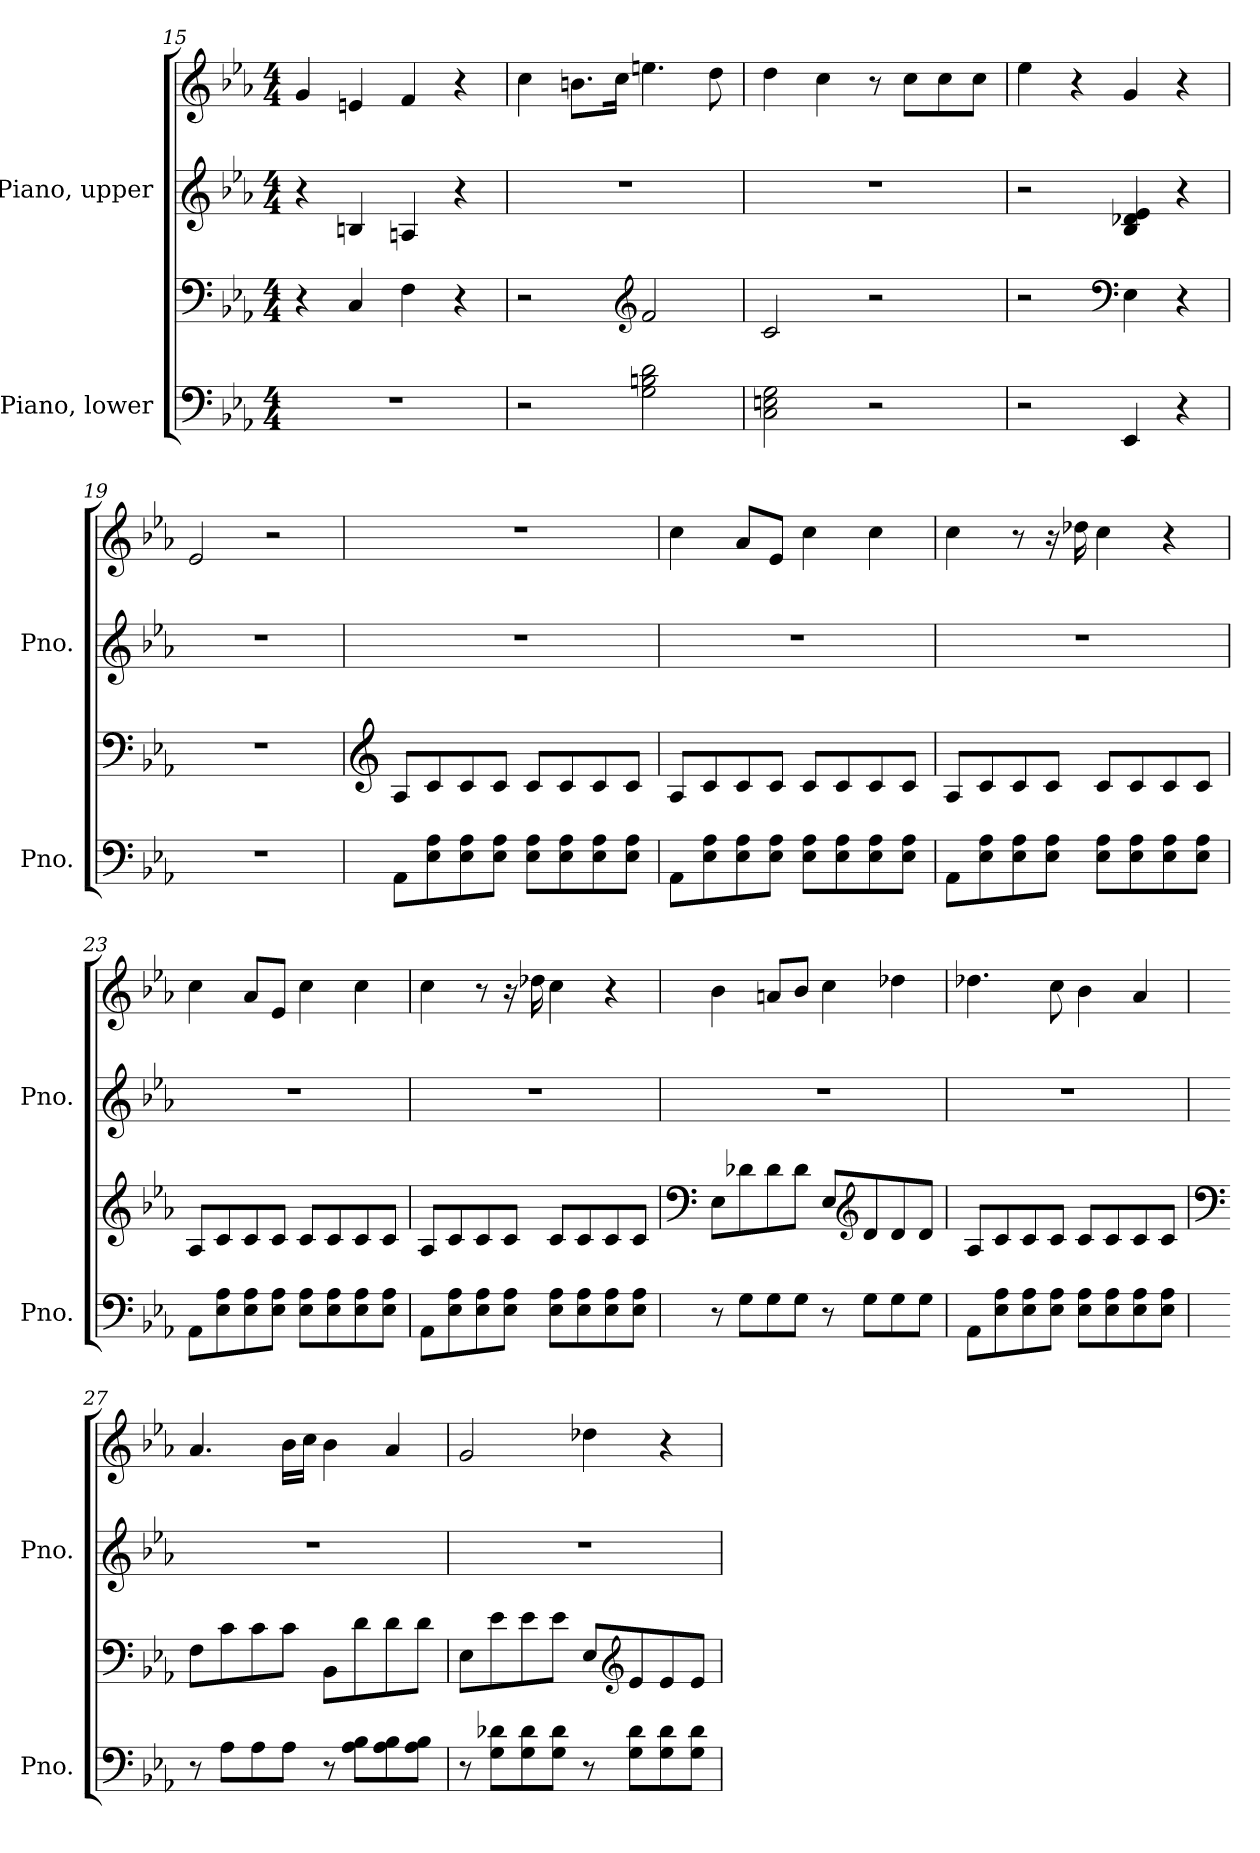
**kern	**kern	**kern	**kern
*part2	*part2	*part1	*part1
*staff4	*staff3	*staff2	*staff1
*I"Piano, lower	*	*I"Piano, upper	*
*I'Pno.	*	*I'Pno.	*
*clefF4	*clefF4	*clefG2	*clefG2
*k[b-e-a-]	*k[b-e-a-]	*k[b-e-a-]	*k[b-e-a-]
*M4/4	*M4/4	*M4/4	*M4/4
=15	=15	=15	=15
1r	4r	4r	4g/
.	4C/	4Bn/	4en/
.	4F\	4An/	4f/
.	4r	4r	4r
=16	=16	=16	=16
2r	2r	1r	4cc\
.	.	.	8.bn\L
.	.	.	16cc\Jk
*	*clefG2	*	*
2G\ 2Bn\ 2d\	2f/	.	4.een\
.	.	.	8dd\
=17	=17	=17	=17
2C\ 2En\ 2G\	2c/	1r	4dd\
.	.	.	4cc\
2r	2r	.	8r
.	.	.	8cc\L
.	.	.	8cc\
.	.	.	8cc\J
=18	=18	=18	=18
2r	2r	2r	4ee-\
.	.	.	4r
*	*clefF4	*	*
4EE-/	4E-\	4B-/ 4d-X/ 4e-/	4g/
4r	4r	4r	4r
!!LO:LB:g=z
=19	=19	=19	=19
1r	1r	1r	2e-/
.	.	.	2r
=20	=20	=20	=20
*	*clefG2	*	*
8AA-\L	8A-/L	1r	1r
8E-\ 8A-\	8c/	.	.
8E-\ 8A-\	8c/	.	.
8E-\ 8A-\J	8c/J	.	.
8E-\ 8A-\L	8c/L	.	.
8E-\ 8A-\	8c/	.	.
8E-\ 8A-\	8c/	.	.
8E-\ 8A-\J	8c/J	.	.
=21	=21	=21	=21
8AA-\L	8A-/L	1r	4cc\
8E-\ 8A-\	8c/	.	.
8E-\ 8A-\	8c/	.	8a-/L
8E-\ 8A-\J	8c/J	.	8e-/J
8E-\ 8A-\L	8c/L	.	4cc\
8E-\ 8A-\	8c/	.	.
8E-\ 8A-\	8c/	.	4cc\
8E-\ 8A-\J	8c/J	.	.
=22	=22	=22	=22
8AA-\L	8A-/L	1r	4cc\
8E-\ 8A-\	8c/	.	.
8E-\ 8A-\	8c/	.	8r
8E-\ 8A-\J	8c/J	.	16r
.	.	.	16dd-X\
8E-\ 8A-\L	8c/L	.	4cc\
8E-\ 8A-\	8c/	.	.
8E-\ 8A-\	8c/	.	4r
8E-\ 8A-\J	8c/J	.	.
!!LO:LB:g=z
=23	=23	=23	=23
8AA-\L	8A-/L	1r	4cc\
8E-\ 8A-\	8c/	.	.
8E-\ 8A-\	8c/	.	8a-/L
8E-\ 8A-\J	8c/J	.	8e-/J
8E-\ 8A-\L	8c/L	.	4cc\
8E-\ 8A-\	8c/	.	.
8E-\ 8A-\	8c/	.	4cc\
8E-\ 8A-\J	8c/J	.	.
=24	=24	=24	=24
8AA-\L	8A-/L	1r	4cc\
8E-\ 8A-\	8c/	.	.
8E-\ 8A-\	8c/	.	8r
8E-\ 8A-\J	8c/J	.	16r
.	.	.	16dd-X\
8E-\ 8A-\L	8c/L	.	4cc\
8E-\ 8A-\	8c/	.	.
8E-\ 8A-\	8c/	.	4r
8E-\ 8A-\J	8c/J	.	.
=25	=25	=25	=25
*	*clefF4	*	*
8r	8E-\L	1r	4b-\
8G\L	8d-X\	.	.
8G\	8d-\	.	8an/L
8G\J	8d-\J	.	8b-/J
8r	8E-/L	.	4cc\
*	*clefG2	*	*
8G\L	8d-/	.	.
8G\	8d-/	.	4dd-X\
8G\J	8d-/J	.	.
!!LO:PB:g=z
=26	=26	=26	=26
8AA-\L	8A-/L	1r	4.dd-X\
8E-\ 8A-\	8c/	.	.
8E-\ 8A-\	8c/	.	.
8E-\ 8A-\J	8c/J	.	8cc\
8E-\ 8A-\L	8c/L	.	4b-\
8E-\ 8A-\	8c/	.	.
8E-\ 8A-\	8c/	.	4a-/
8E-\ 8A-\J	8c/J	.	.
=27	=27	=27	=27
*	*clefF4	*	*
8r	8F\L	1r	4.a-/
8A-\L	8c\	.	.
8A-\	8c\	.	.
8A-\J	8c\J	.	16b-\LL
.	.	.	16cc\JJ
8r	8BB-\L	.	4b-\
8A-\ 8B-\L	8d\	.	.
8A-\ 8B-\	8d\	.	4a-/
8A-\ 8B-\J	8d\J	.	.
=28	=28	=28	=28
8r	8E-\L	1r	2g/
8G\ 8d-X\L	8e-\	.	.
8G\ 8d-\	8e-\	.	.
8G\ 8d-\J	8e-\J	.	.
8r	8E-/L	.	4dd-X\
*	*clefG2	*	*
8G\ 8d-\L	8e-/	.	.
8G\ 8d-\	8e-/	.	4r
8G\ 8d-\J	8e-/J	.	.
=	=	=	=
*-	*-	*-	*-
